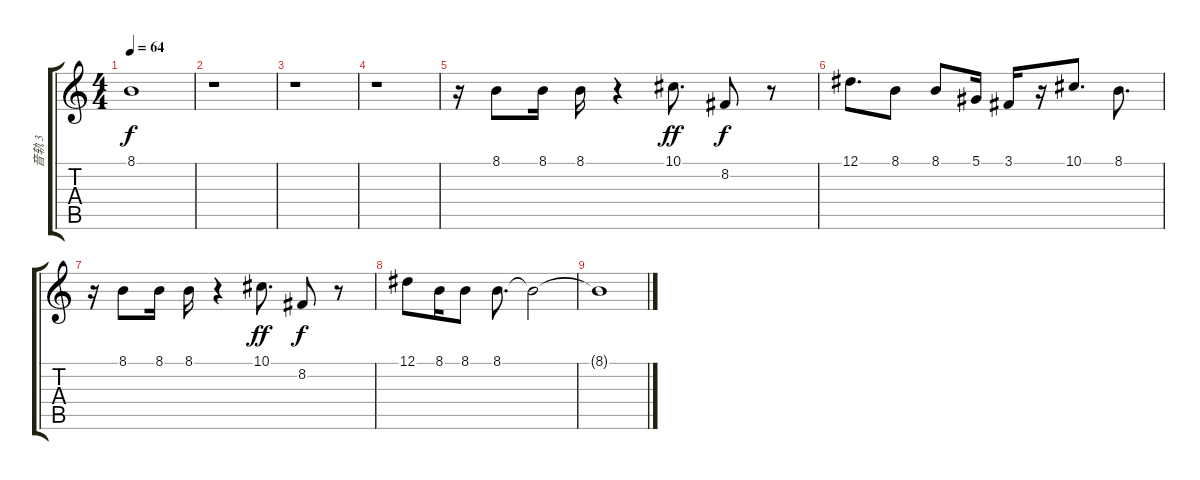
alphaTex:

\track ("音轨 3" "音轨 3") {instrument panflute}
\staff {score tabs}
\tuning (Eb4 Bb3 Gb3 Db3 Ab2 Eb2) {hide}
\ts (4 4)
\tempo 64
\clef g2
\ks c
8.1{t}.1{dy f} |
r.1 |
r.1 |
r.1{txt ""} |
r.16 8.1.8 8.1.16 8.1.16 r.4 10.1.8{d dy ff} 8.2.8{dy f} r.8 |
12.1.8{d} 8.1.8 8.1.8 5.1.16 3.1.16 r.16 10.1.8{d} 8.1.8{d} |
r.16 8.1.8 8.1.16 8.1.16 r.4 10.1.8{d dy ff} 8.2.8{dy f} r.8 |
12.1.8 8.1.16 8.1.8 8.1.8{d} 8.1{t}.2 |
8.1{t}.1
